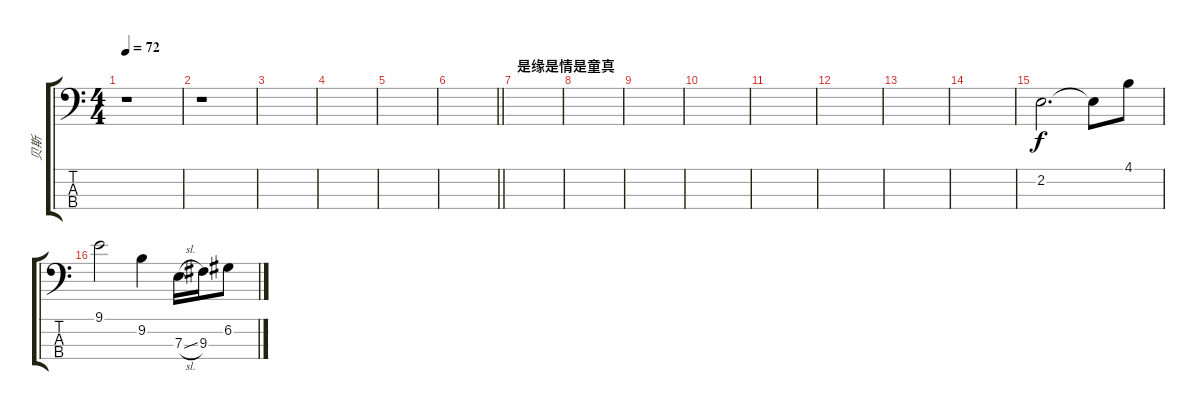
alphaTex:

\track ("贝斯" "贝斯") {instrument electricbassfinger}
\staff {score tabs}
\tuning (G2 D2 A1 E1) {hide}
\ts (4 4)
\tempo 72
\clef f4
\ks c
r.1{dy f} |
r.1 |
|
|
|
\barLineRight lightlight
|
\section ("" "是缘是情是童真")
|
|
|
|
|
|
|
|
2.2.2{d} 2.2{t}.8 4.1.8 |
9.1.2 9.2.4 7.3{sl}.16 9.3.16 6.2.8
